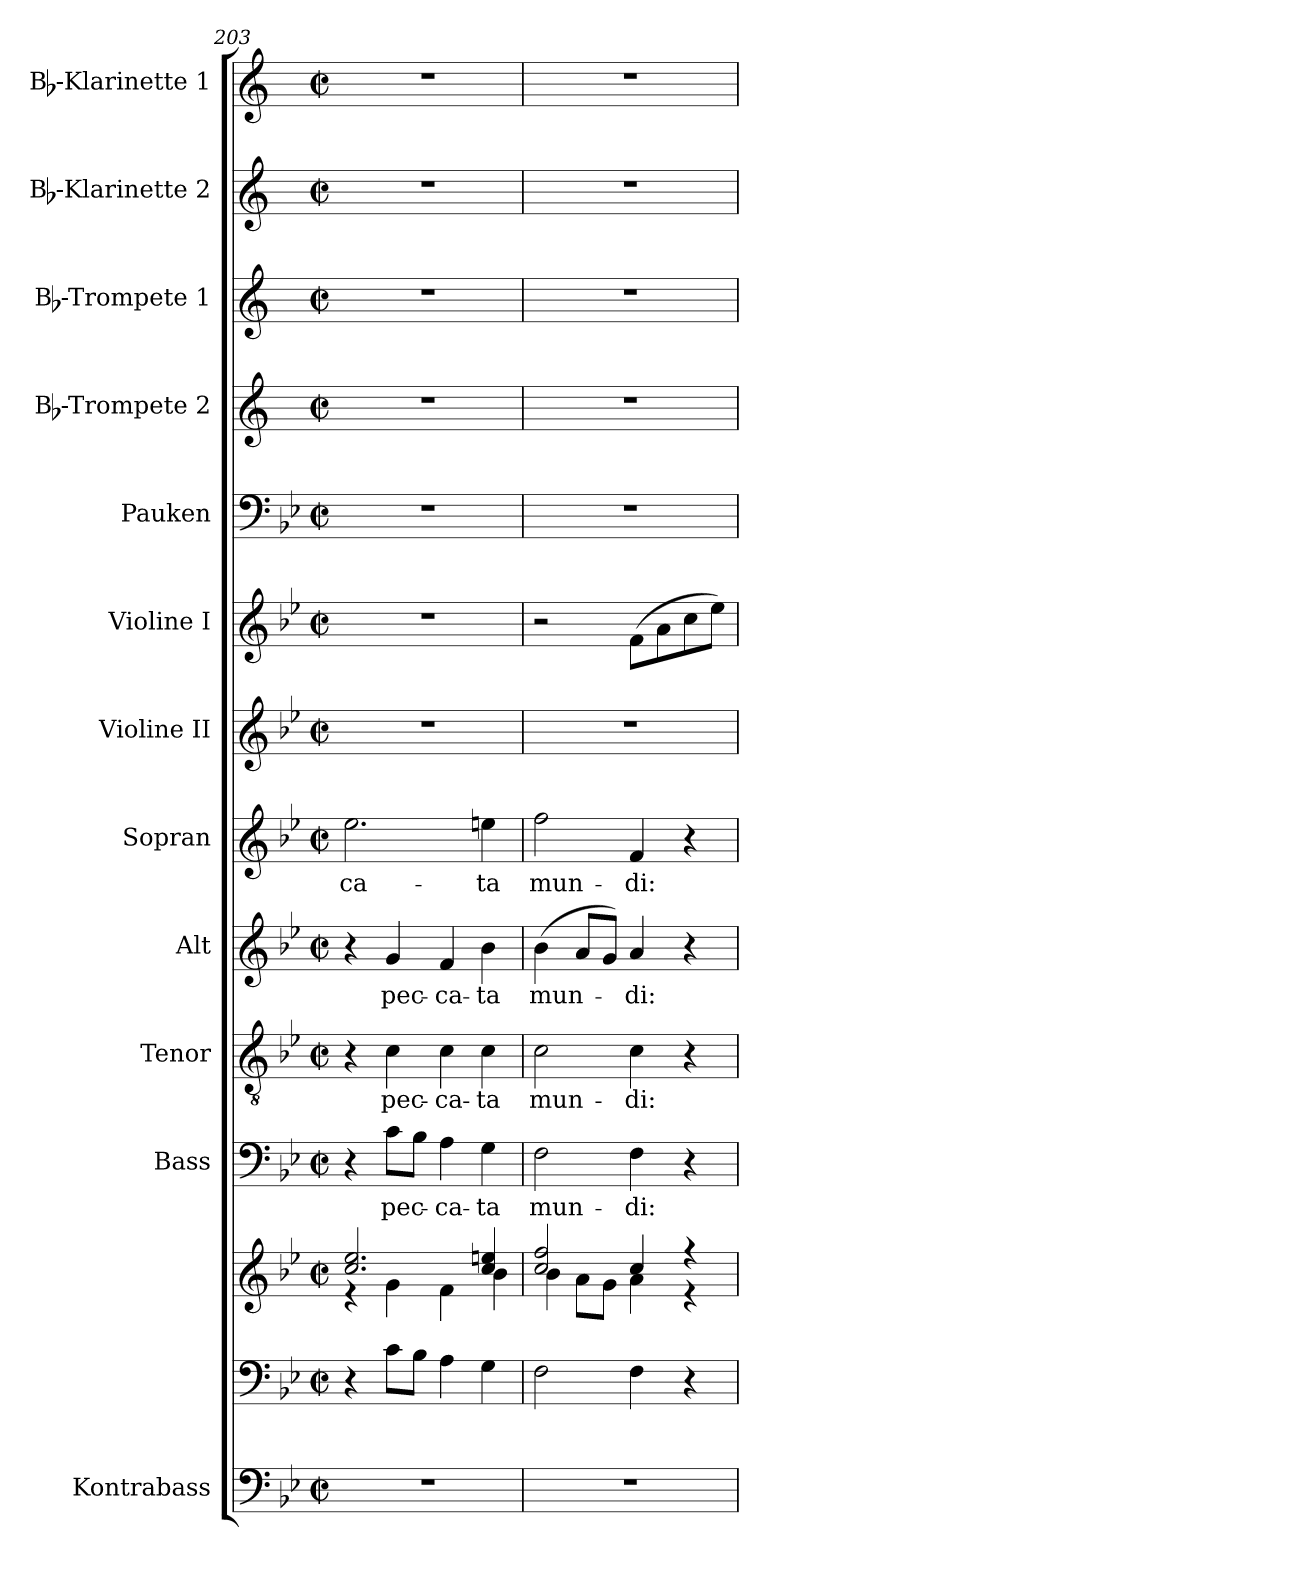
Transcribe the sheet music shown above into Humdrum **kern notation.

**kern	**kern	**kern	**kern	**text	**kern	**text	**kern	**text	**kern	**text	**kern	**kern	**kern	**kern	**kern	**kern	**kern
*part13	*part12	*part12	*part11	*part11	*part10	*part10	*part9	*part9	*part8	*part8	*part7	*part6	*part5	*part4	*part3	*part2	*part1
*staff14	*staff13	*staff12	*staff11	*staff11	*staff10	*staff10	*staff9	*staff9	*staff8	*staff8	*staff7	*staff6	*staff5	*staff4	*staff3	*staff2	*staff1
*I"Kontrabass	*	*	*I"Bass	*	*I"Tenor	*	*I"Alt	*	*I"Sopran	*	*I"Violine II	*I"Violine I	*I"Pauken	*I"Bb-Trompete 2	*I"Bb-Trompete 1	*I"Bb-Klarinette 2	*I"Bb-Klarinette 1
*I'Kb.	*	*	*I'B.	*	*I'T.	*	*I'A.	*	*I'S.	*	*I'Vl. II	*I'Vl. I	*I'Pk.	*I'Bb Trp. 2	*I'Bb Trp. 1	*I'Bb Kl. 2	*I'Bb Kl. 1
*clefF4	*clefF4	*clefG2	*clefF4	*	*clefGv2	*	*clefG2	*	*clefG2	*	*clefG2	*clefG2	*clefF4	*clefG2	*clefG2	*clefG2	*clefG2
*ITrd7c12	*	*	*	*	*	*	*	*	*	*	*	*	*	*ITrd1c2	*ITrd1c2	*ITrd1c2	*ITrd1c2
*k[b-e-]	*k[b-e-]	*k[b-e-]	*k[b-e-]	*	*k[b-e-]	*	*k[b-e-]	*	*k[b-e-]	*	*k[b-e-]	*k[b-e-]	*k[b-e-]	*k[b-e-]	*k[b-e-]	*k[b-e-]	*k[b-e-]
*B-:	*B-:	*B-:	*B-:	*	*B-:	*	*B-:	*	*B-:	*	*B-:	*B-:	*B-:	*B-:	*B-:	*B-:	*B-:
*M2/2	*M2/2	*M2/2	*M2/2	*	*M2/2	*	*M2/2	*	*M2/2	*	*M2/2	*M2/2	*M2/2	*M2/2	*M2/2	*M2/2	*M2/2
*met(c|)	*met(c|)	*met(c|)	*met(c|)	*	*met(c|)	*	*met(c|)	*	*met(c|)	*	*met(c|)	*met(c|)	*met(c|)	*met(c|)	*met(c|)	*met(c|)	*met(c|)
=203	=203	=203	=203	=203	=203	=203	=203	=203	=203	=203	=203	=203	=203	=203	=203	=203	=203
*	*	*^	*	*	*	*	*	*	*	*	*	*	*	*	*	*	*
!	!	!	!	!	!	!	!	!	!	!	!LO:LY:b	!	!	!	!	!	!	!
1r	4r	2.cc/ 2.ee-/	4re	4r	.	4r	.	4r	.	2.ee-\	-ca-	1r	1r	1r	1r	1r	1r	1r
!	!	!	!	!	!LO:LY:b	!	!LO:LY:b	!	!LO:LY:b	!	!	!	!	!	!	!	!	!
.	8c\L	.	4g\	8c\L	pec-	4c\	pec-	4g/	pec-	.	.	.	.	.	.	.	.	.
.	8B-\J	.	.	8B-\J	.	.	.	.	.	.	.	.	.	.	.	.	.	.
!	!	!	!	!	!LO:LY:b	!	!LO:LY:b	!	!LO:LY:b	!	!	!	!	!	!	!	!	!
.	4A\	.	4f\	4A\	-ca-	4c\	-ca-	4f/	-ca-	.	.	.	.	.	.	.	.	.
!	!	!	!	!	!LO:LY:b	!	!LO:LY:b	!	!LO:LY:b	!	!LO:LY:b	!	!	!	!	!	!	!
.	4G\	4cc/ 4een/	4b-\	4G\	-ta	4c\	-ta	4b-\	-ta	4een\	-ta	.	.	.	.	.	.	.
!!LO:PB:g=z
=204	=204	=204	=204	=204	=204	=204	=204	=204	=204	=204	=204	=204	=204	=204	=204	=204	=204	=204
!	!	!	!	!	!LO:LY:b	!	!LO:LY:b	!	!LO:LY:b	!	!LO:LY:b	!	!	!	!	!	!	!
1r	2F\	2cc/ 2ff/	4b-\	2F\	mun-	2c\	mun-	(>4b-\	mun-	2ff\	mun-	1r	2r	1r	1r	1r	1r	1r
.	.	.	8a\L	.	.	.	.	8a/L	.	.	.	.	.	.	.	.	.	.
.	.	.	8g\J	.	.	.	.	8g/J)	.	.	.	.	.	.	.	.	.	.
!	!	!	!	!	!LO:LY:b	!	!LO:LY:b	!	!LO:LY:b	!	!LO:LY:b	!	!	!	!	!	!	!
.	4F\	4cc/	4a\	4F\	-di:	4c\	-di:	4a/	-di:	4f/	-di:	.	(>8f\L	.	.	.	.	.
.	.	.	.	.	.	.	.	.	.	.	.	.	8a\	.	.	.	.	.
.	4r	4r	4r	4r	.	4r	.	4r	.	4r	.	.	8cc\	.	.	.	.	.
.	.	.	.	.	.	.	.	.	.	.	.	.	8ee-\J)	.	.	.	.	.
*	*	*v	*v	*	*	*	*	*	*	*	*	*	*	*	*	*	*	*
=	=	=	=	=	=	=	=	=	=	=	=	=	=	=	=	=	=
*-	*-	*-	*-	*-	*-	*-	*-	*-	*-	*-	*-	*-	*-	*-	*-	*-	*-
